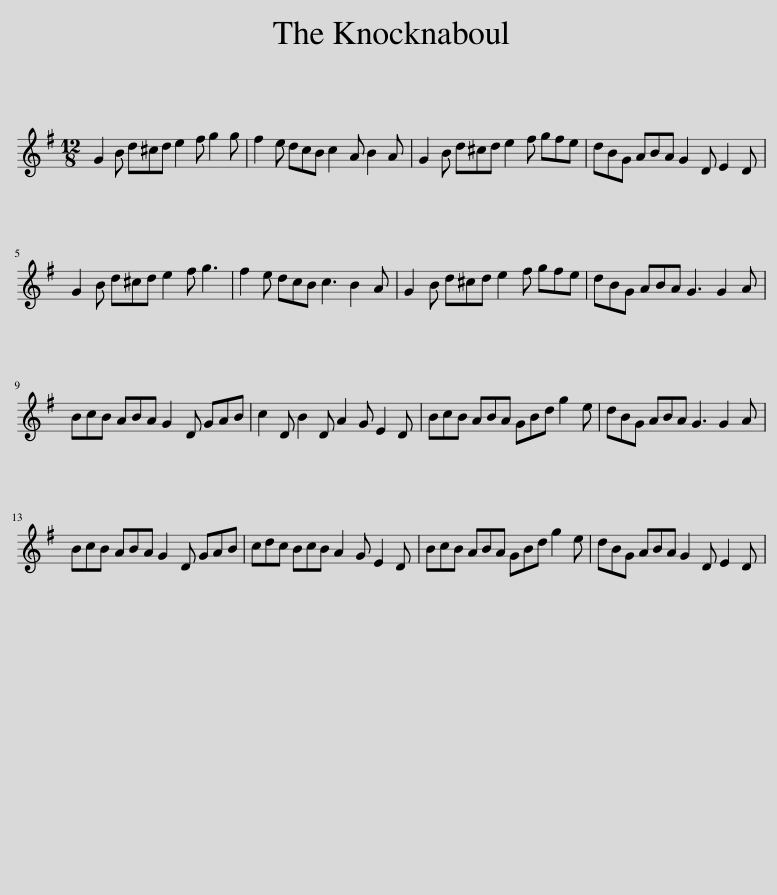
X:1
L:1/8
M:12/8
I:linebreak $
K:G
V:1 treble
V:1
 G2 B d^cd e2 f g2 g | f2 e dcB c2 A B2 A | G2 B d^cd e2 f gfe | dBG ABA G2 D E2 D |$ G2 B d^cd e2 f g3 | %5
 f2 e dcB c3 B2 A | G2 B d^cd e2 f gfe | dBG ABA G3 G2 A |$ BcB ABA G2 D GAB | c2 D B2 D A2 G E2 D | %10
 BcB ABA GBd g2 e | dBG ABA G3 G2 A |$ BcB ABA G2 D GAB | cdc BcB A2 G E2 D | BcB ABA GBd g2 e | %15
 dBG ABA G2 D E2 D | %16
